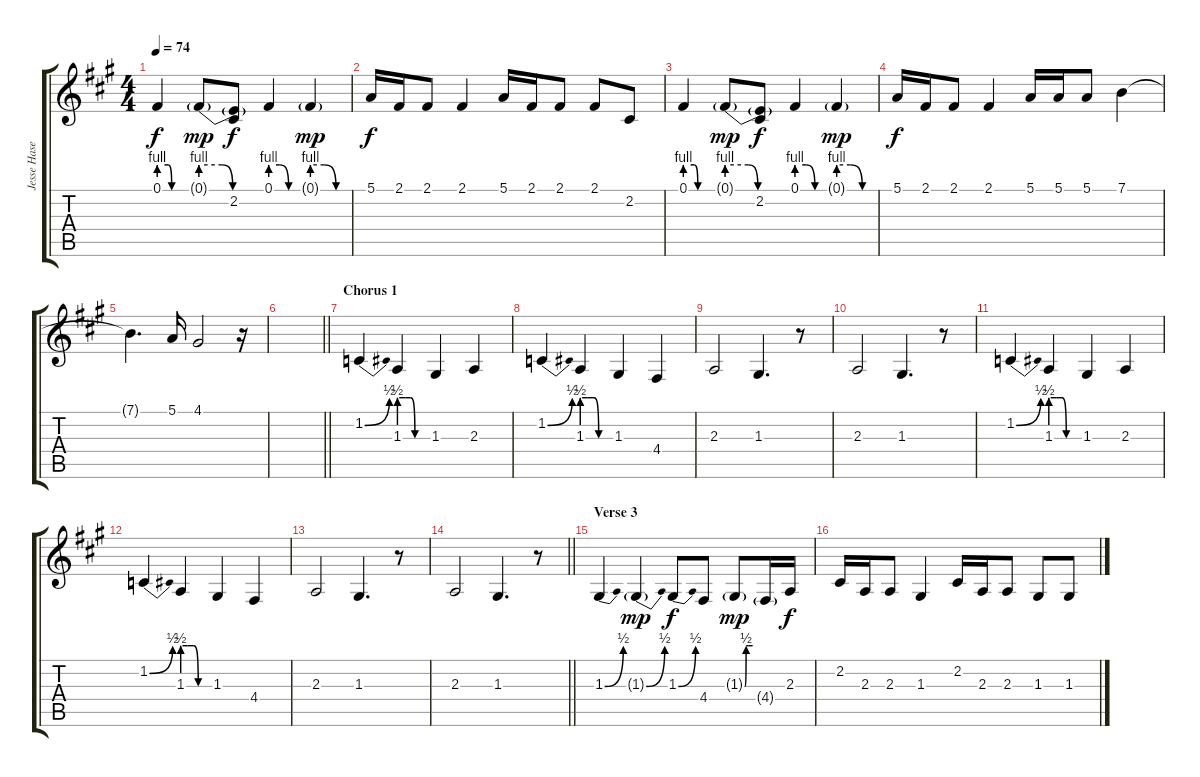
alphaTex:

\track ("Jesse Hasek (Right)" "Jesse Hase") {instrument clarinet}
\staff {score tabs}
\tuning (E4 B3 G3 D3 A2 E2) {hide}
\ts (4 4)
\tempo 74
\clef g2
\ks f#minor
0.1{be (custom 0 4 20 4 28 0 39 0 60 0)}.4{dy f} 0.1{be (custom 0 4 20 4 30 0 40 0 60 0) g}.8{dy mp} (0.1{t} 2.2).8{dy f} 0.1{be (custom 0 4 20 4 40 0 60 0)}.4 0.1{be (custom 0 4 20 4 40 0 60 0) g}.4{dy mp} |
5.1.16{dy f} 2.1.16 2.1.8 2.1.4 5.1.16 2.1.16 2.1.8 2.1.8 2.2.8 |
0.1{be (custom 0 4 20 4 28 0 39 0 60 0)}.4 0.1{be (custom 0 4 20 4 29 0 40 0 60 0) g}.8{dy mp} (0.1{t} 2.2).8{dy f} 0.1{be (custom 0 4 20 4 40 0 60 0)}.4 0.1{be (custom 0 4 20 4 40 0 60 0) g}.4{dy mp} |
5.1.16{dy f} 2.1.16 2.1.8 2.1.4 5.1.16 5.1.16 5.1.8 7.1.4 |
7.1{t}.4{d} 5.1.16 4.1.2 r.16 |
\barLineRight lightlight
|
\section ("" "Chorus 1")
1.2{be (bend 0 0 60 2)}.4 1.3{be (custom 0 2 13 2 24 2 33 0 40 0 60 0)}.4 1.3.4 2.3.4 |
1.2{be (bend 0 0 60 2)}.4 1.3{be (custom 0 2 11 2 25 2 35 0 40 0 60 0)}.4 1.3.4 4.4.4 |
2.3.2 1.3.4{d} r.8 |
2.3.2 1.3.4{d} r.8 |
1.2{be (bend 0 0 60 2)}.4 1.3{be (custom 0 2 13 2 24 2 33 0 40 0 60 0)}.4 1.3.4 2.3.4 |
1.2{be (bend 0 0 60 2)}.4 1.3{be (custom 0 2 11 2 25 2 35 0 40 0 60 0)}.4 1.3.4 4.4.4 |
2.3.2 1.3.4{d} r.8 |
\barLineRight lightlight
2.3.2 1.3.4{d} r.8 |
\section ("" "Verse 3")
1.3{be (bend 0 0 60 2)}.4 1.3{be (bend 0 0 60 2) g}.4{dy mp} 1.3{be (bend 0 0 60 2)}.8{dy f} 4.4.8 1.3{be (custom 0 0 10 2 13 2 30 2 60 2) g}.8{dy mp} 4.4{g}.16 2.3.16{dy f} |
2.2.16 2.3.16 2.3.8 1.3.4 2.2.16 2.3.16 2.3.8 1.3.8 1.3.8
